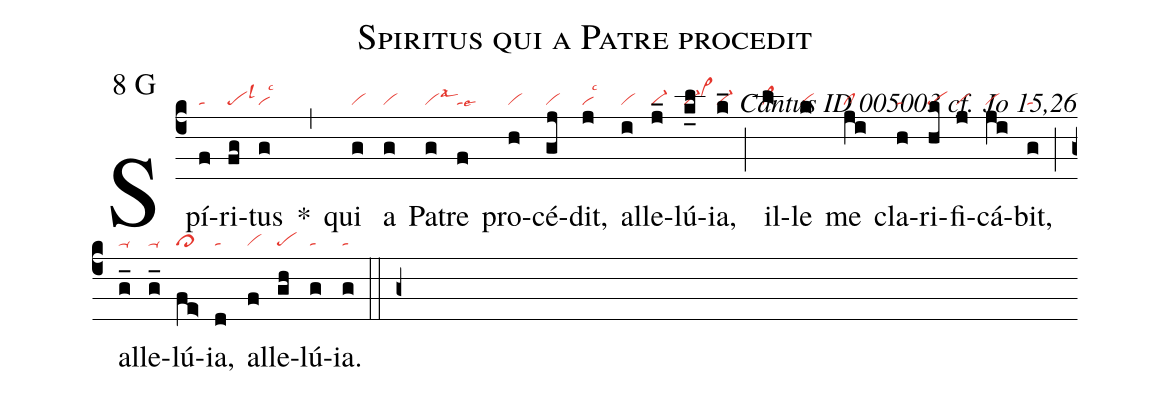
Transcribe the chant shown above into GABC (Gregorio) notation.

name: Spiritus qui a Patre procedit;
mode: 8;
mode-differentia: G;
commentary: Cantus ID 005003 cf. Jo 15,26;
nabc-lines: 1;
%%
(c4)

Spí(f|ta)ri(fg|pelsl3)tus(g|vilsc3) *(,) qui(g|vi) a(g|vi) Pa(g|vilsal3)tre(f|talse6) pro(h|vi)cé(gj|vi)dit,(j|vilsc3) al(i|vi)le(j_|vi-)lú(k_l|vi-vi>hi)ia,(k_|vi-) (;) il(l>|vi>)le(k|vi) me(ji|cl) cla(h|ta)ri(hk|pe)fi(j|vi)cá(ji|vi)bit,(g|ta) (;) al(g_|ta-)le(g_|ta-)lú(fe>|cl>)ia,(d|ta) al(f|vi)le(gh|pe)lú(g|ta)ia.(g|ta)

(::)

(g+)
